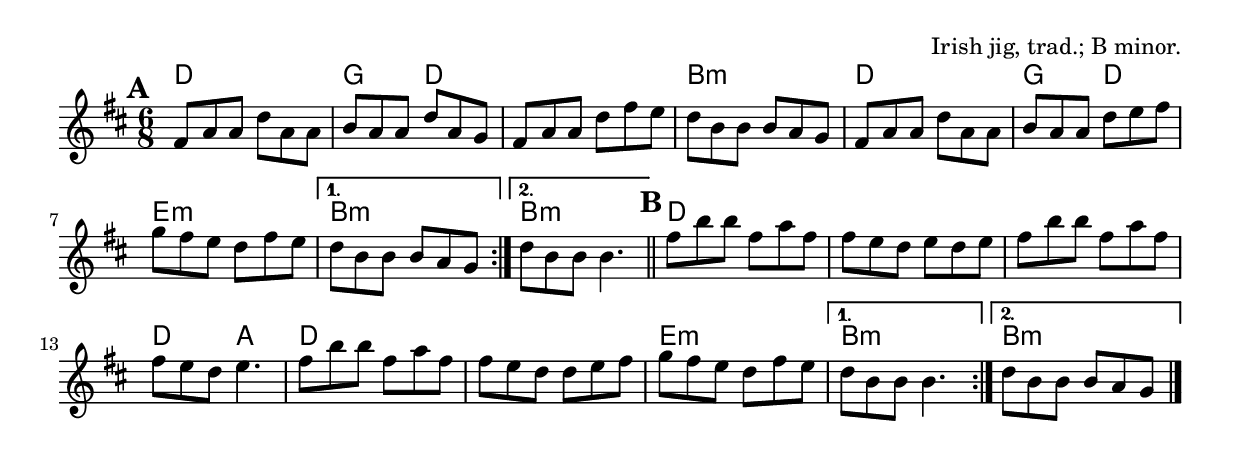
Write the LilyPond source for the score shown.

\version "2.18.2"
\include "util.ly"

\tocItem \markup "The Connaughtman's Rambles"

\score {
  <<
    \relative fis' {
      \time 6/8
      \key b \minor

      \repeat volta 2 {
        \mark \default
        fis8 a a d a a |
        b a a d a g |
        fis a a d fis e |
        d b b b a g |

        fis a a d a a |
        b a a d e fis |
        g fis e d fis e |
      }
      \alternative{
        { d b b b a g | }
        { d' b b b4. | \bar "||" }
      }

      \repeat volta 2 {
        \mark \default
        fis'8 b b fis a fis |
        fis e d e d e |
        fis b b fis a fis |
        fis e d e4. |

        fis8 b b fis a fis |
        fis e d d e fis |
        g fis e d fis e |
      }
      \alternative{
        { d b b b4. | }
        { d8 b b b a g | \bar "|." }
      }
    }

    \chords {
      \time 6/8
      \set chordChanges=##t

      \repeat volta 2 {
        d4. d | g d | d d | b:m b:m |
        d d | g d | e:m e:m |
      }
      \alternative {
        { b:m b:m | }
        { b:m b:m | }
      }

      \repeat volta 2 {
        d d | d d | d d | d a |
        d d | d d | e:m e:m |
      }
      \alternative{
        { b:m b:m |}
        { b:m b:m |}
      }
    }
  >>

  \header{
    title="The Connaughtman's Rambles"
    opus="Irish jig, trad.; B minor."
  }
  \layout{indent=0}
  \midi{\tempo 4=180}
}
